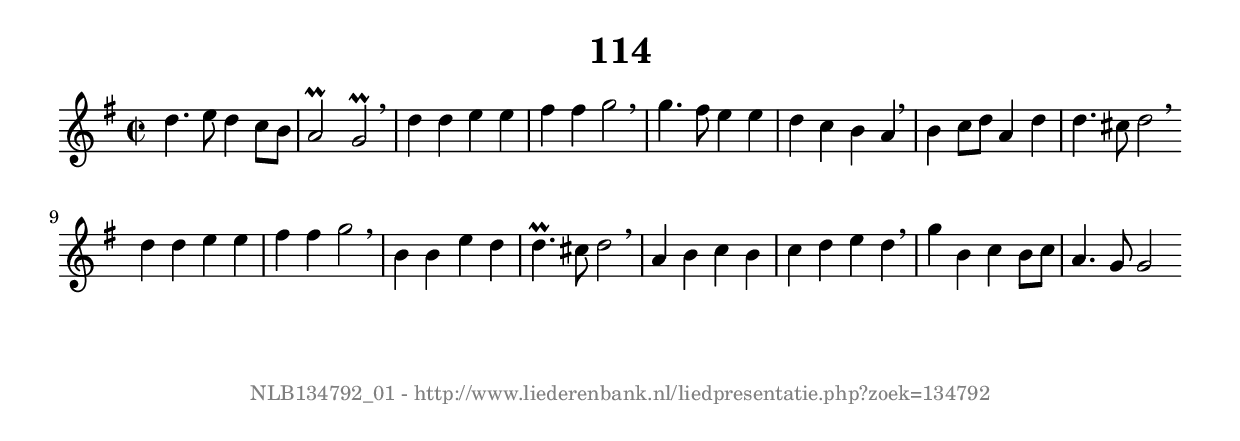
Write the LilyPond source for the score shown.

%
% produced by wce2krn 1.64 (7 June 2014)
%
\version"2.16"
#(append! paper-alist '(("long" . (cons (* 210 mm) (* 2000 mm)))))
#(set-default-paper-size "long")
sb = {\breathe}
mBreak = {\breathe }
bBreak = {\breathe }
x = {\once\override NoteHead #'style = #'cross }
gl=\glissando
itime={\override Staff.TimeSignature #'stencil = ##f }
ficta = {\once\set suggestAccidentals = ##t}
fine = {\once\override Score.RehearsalMark #'self-alignment-X = #1 \mark \markup {\italic{Fine}}}
dc = {\once\override Score.RehearsalMark #'self-alignment-X = #1 \mark \markup {\italic{D.C.}}}
dcf = {\once\override Score.RehearsalMark #'self-alignment-X = #1 \mark \markup {\italic{D.C. al Fine}}}
dcc = {\once\override Score.RehearsalMark #'self-alignment-X = #1 \mark \markup {\italic{D.C. al Coda}}}
ds = {\once\override Score.RehearsalMark #'self-alignment-X = #1 \mark \markup {\italic{D.S.}}}
dsf = {\once\override Score.RehearsalMark #'self-alignment-X = #1 \mark \markup {\italic{D.S. al Fine}}}
dsc = {\once\override Score.RehearsalMark #'self-alignment-X = #1 \mark \markup {\italic{D.S. al Coda}}}
pv = {\set Score.repeatCommands = #'((volta "1"))}
sv = {\set Score.repeatCommands = #'((volta "2"))}
tv = {\set Score.repeatCommands = #'((volta "3"))}
qv = {\set Score.repeatCommands = #'((volta "4"))}
xv = {\set Score.repeatCommands = #'((volta #f))}
\header{ tagline = ""
title = "114"
}
\score {{
\key g \major
\relative g'
{
\set melismaBusyProperties = #'()
\time 2/2
\tempo 4=120
\override Score.MetronomeMark #'transparent = ##t
\override Score.RehearsalMark #'break-visibility = #(vector #t #t #f)
d'4. e8 d4 c8 b a2^\prall g^\prall \sb d'4 d e e fis fis g2 \sb g4. fis8 e4 e d c b a \sb b c8 d a4 d d4. cis8 d2 \bar ":|:" \bBreak
d4 d e e fis fis g2 \sb b,4 b e d d4.^\prall cis8 d2 \sb a4 b c b c d e d \sb g b, c b8 c a4. g8 g2 \bar ":|"
 }}
 \midi { }
 \layout {
            indent = 0.0\cm
}
}
\markup { \vspace #0 } \markup { \with-color #grey \fill-line { \center-column { \smaller "NLB134792_01 - http://www.liederenbank.nl/liedpresentatie.php?zoek=134792" } } }
